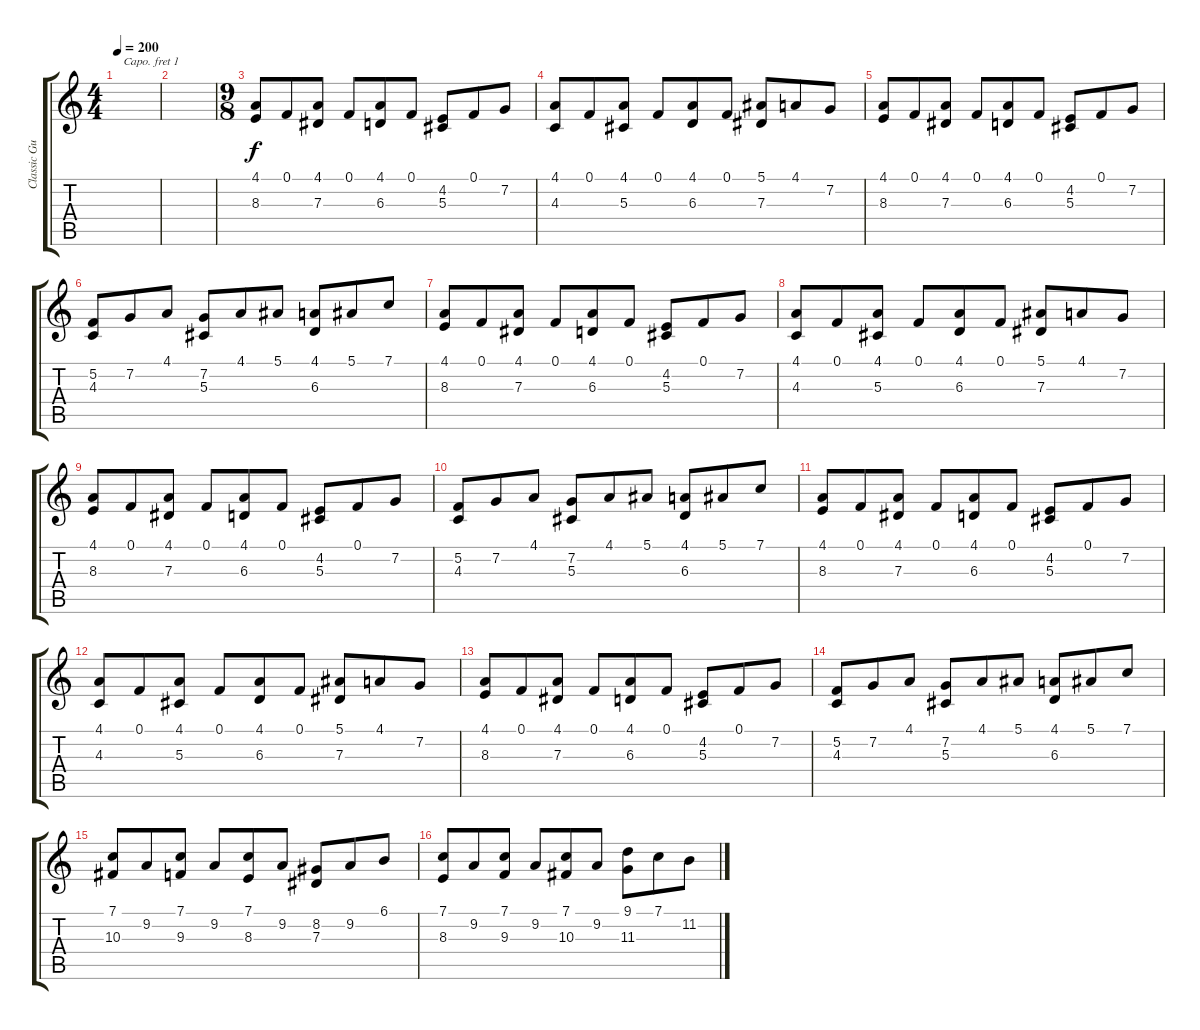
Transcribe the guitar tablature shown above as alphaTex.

\track ("Classic Guitar" "Classic Gu") {instrument acousticgrandpiano}
\staff {score tabs}
\capo 1
\tuning (E4 B3 G3 D3 Ab2 E2) {hide}
\ts (4 4)
\tempo 200
\clef g2
\ks c
|
|
\ts (9 8)
(4.1 8.3).8 0.1.8 (4.1 7.3).8 0.1.8 (4.1 6.3).8 0.1.8 (4.2 5.3).8 0.1.8 7.2.8 |
(4.1 4.3).8 0.1.8 (4.1 5.3).8 0.1.8 (4.1 6.3).8 0.1.8 (5.1 7.3).8 4.1.8 7.2.8 |
(4.1 8.3).8 0.1.8 (4.1 7.3).8 0.1.8 (4.1 6.3).8 0.1.8 (4.2 5.3).8 0.1.8 7.2.8 |
(5.2 4.3).8 7.2.8 4.1.8 (7.2 5.3).8 4.1.8 5.1.8 (4.1 6.3).8 5.1.8 7.1.8 |
(4.1 8.3).8 0.1.8 (4.1 7.3).8 0.1.8 (4.1 6.3).8 0.1.8 (4.2 5.3).8 0.1.8 7.2.8 |
(4.1 4.3).8 0.1.8 (4.1 5.3).8 0.1.8 (4.1 6.3).8 0.1.8 (5.1 7.3).8 4.1.8 7.2.8 |
(4.1 8.3).8 0.1.8 (4.1 7.3).8 0.1.8 (4.1 6.3).8 0.1.8 (4.2 5.3).8 0.1.8 7.2.8 |
(5.2 4.3).8 7.2.8 4.1.8 (7.2 5.3).8 4.1.8 5.1.8 (4.1 6.3).8 5.1.8 7.1.8 |
(4.1 8.3).8 0.1.8 (4.1 7.3).8 0.1.8 (4.1 6.3).8 0.1.8 (4.2 5.3).8 0.1.8 7.2.8 |
(4.1 4.3).8 0.1.8 (4.1 5.3).8 0.1.8 (4.1 6.3).8 0.1.8 (5.1 7.3).8 4.1.8 7.2.8 |
(4.1 8.3).8 0.1.8 (4.1 7.3).8 0.1.8 (4.1 6.3).8 0.1.8 (4.2 5.3).8 0.1.8 7.2.8 |
(5.2 4.3).8 7.2.8 4.1.8 (7.2 5.3).8 4.1.8 5.1.8 (4.1 6.3).8 5.1.8 7.1.8 |
(7.1 10.3).8 9.2.8 (7.1 9.3).8 9.2.8 (7.1 8.3).8 9.2.8 (8.2 7.3).8 9.2.8 6.1.8 |
(7.1 8.3).8 9.2.8 (7.1 9.3).8 9.2.8 (7.1 10.3).8 9.2.8 (9.1 11.3).8 7.1.8 11.2.8
